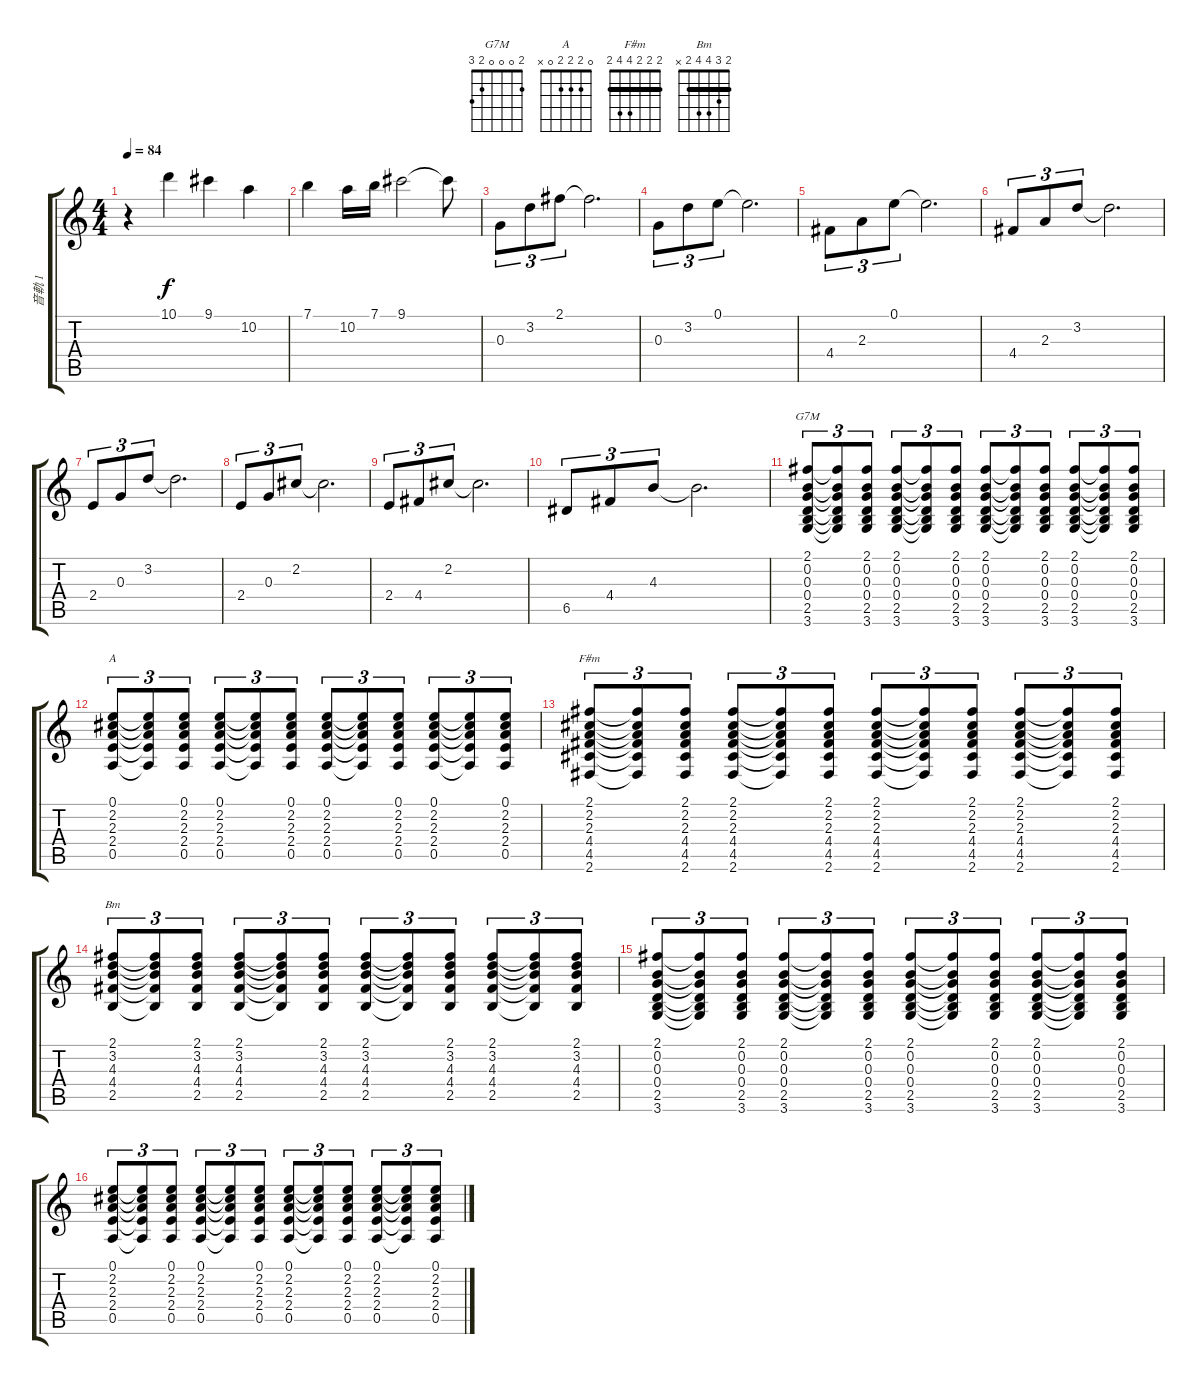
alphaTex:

\track ("音軌 1" "音軌 1") {instrument acousticguitarnylon}
\staff {score tabs}
\tuning (E4 B3 G3 D3 A2 E2) {hide}
\chord ("G7M" 2 0 0 0 2 3)
\chord ("A" 0 2 2 2 0 x)
\chord ("F#m" 2 2 2 4 4 2) {barre 2}
\chord ("Bm" 2 3 4 4 2 x) {barre 2}
\ts (4 4)
\tempo 84
\clef g2
\ks c
r.4{dy f} 10.1.4 9.1.4 10.2.4 |
7.1.4 10.2.16 7.1.16 9.1.2 9.1{t}.8 |
0.3.8{tu (3 2)} 3.2.8{tu (3 2)} 2.1.8{tu (3 2)} 2.1{t}.2{d} |
0.3.8{tu (3 2)} 3.2.8{tu (3 2)} 0.1.8{tu (3 2)} 0.1{t}.2{d} |
4.4.8{tu (3 2)} 2.3.8{tu (3 2)} 0.1.8{tu (3 2)} 0.1{t}.2{d} |
4.4.8{tu (3 2)} 2.3.8{tu (3 2)} 3.2.8{tu (3 2)} 3.2{t}.2{d} |
2.4.8{tu (3 2)} 0.3.8{tu (3 2)} 3.2.8{tu (3 2)} 3.2{t}.2{d} |
2.4.8{tu (3 2)} 0.3.8{tu (3 2)} 2.2.8{tu (3 2)} 2.2{t}.2{d} |
2.4.8{tu (3 2)} 4.4.8{tu (3 2)} 2.2.8{tu (3 2)} 2.2{t}.2{d} |
6.5.8{tu (3 2)} 4.4.8{tu (3 2)} 4.3.8{tu (3 2)} 4.3{t}.2{d} |
(2.1 0.2 0.3 0.4 2.5 3.6).8{tu (3 2) ch "G7M"} (2.1{t} 0.2{t} 0.3{t} 0.4{t} 2.5{t} 3.6{t}).8{tu (3 2)} (2.1 0.2 0.3 0.4 2.5 3.6).8{tu (3 2)} (2.1 0.2 0.3 0.4 2.5 3.6).8{tu (3 2)} (2.1{t} 0.2{t} 0.3{t} 0.4{t} 2.5{t} 3.6{t}).8{tu (3 2)} (2.1 0.2 0.3 0.4 2.5 3.6).8{tu (3 2)} (2.1 0.2 0.3 0.4 2.5 3.6).8{tu (3 2)} (2.1{t} 0.2{t} 0.3{t} 0.4{t} 2.5{t} 3.6{t}).8{tu (3 2)} (2.1 0.2 0.3 0.4 2.5 3.6).8{tu (3 2)} (2.1 0.2 0.3 0.4 2.5 3.6).8{tu (3 2)} (2.1{t} 0.2{t} 0.3{t} 0.4{t} 2.5{t} 3.6{t}).8{tu (3 2)} (2.1 0.2 0.3 0.4 2.5 3.6).8{tu (3 2)} |
(0.1 2.2 2.3 2.4 0.5).8{tu (3 2) ch "A"} (0.1{t} 2.2{t} 2.3{t} 2.4{t} 0.5{t}).8{tu (3 2)} (0.1 2.2 2.3 2.4 0.5).8{tu (3 2)} (0.1 2.2 2.3 2.4 0.5).8{tu (3 2)} (0.1{t} 2.2{t} 2.3{t} 2.4{t} 0.5{t}).8{tu (3 2)} (0.1 2.2 2.3 2.4 0.5).8{tu (3 2)} (0.1 2.2 2.3 2.4 0.5).8{tu (3 2)} (0.1{t} 2.2{t} 2.3{t} 2.4{t} 0.5{t}).8{tu (3 2)} (0.1 2.2 2.3 2.4 0.5).8{tu (3 2)} (0.1 2.2 2.3 2.4 0.5).8{tu (3 2)} (0.1{t} 2.2{t} 2.3{t} 2.4{t} 0.5{t}).8{tu (3 2)} (0.1 2.2 2.3 2.4 0.5).8{tu (3 2)} |
(2.1 2.2 2.3 4.4 4.5 2.6).8{tu (3 2) ch "F#m"} (2.1{t} 2.2{t} 2.3{t} 4.4{t} 4.5{t} 2.6{t}).8{tu (3 2)} (2.1 2.2 2.3 4.4 4.5 2.6).8{tu (3 2)} (2.1 2.2 2.3 4.4 4.5 2.6).8{tu (3 2)} (2.1{t} 2.2{t} 2.3{t} 4.4{t} 4.5{t} 2.6{t}).8{tu (3 2)} (2.1 2.2 2.3 4.4 4.5 2.6).8{tu (3 2)} (2.1 2.2 2.3 4.4 4.5 2.6).8{tu (3 2)} (2.1{t} 2.2{t} 2.3{t} 4.4{t} 4.5{t} 2.6{t}).8{tu (3 2)} (2.1 2.2 2.3 4.4 4.5 2.6).8{tu (3 2)} (2.1 2.2 2.3 4.4 4.5 2.6).8{tu (3 2)} (2.1{t} 2.2{t} 2.3{t} 4.4{t} 4.5{t} 2.6{t}).8{tu (3 2)} (2.1 2.2 2.3 4.4 4.5 2.6).8{tu (3 2)} |
(2.1 3.2 4.3 4.4 2.5).8{tu (3 2) ch "Bm"} (2.1{t} 3.2{t} 4.3{t} 4.4{t} 2.5{t}).8{tu (3 2)} (2.1 3.2 4.3 4.4 2.5).8{tu (3 2)} (2.1 3.2 4.3 4.4 2.5).8{tu (3 2)} (2.1{t} 3.2{t} 4.3{t} 4.4{t} 2.5{t}).8{tu (3 2)} (2.1 3.2 4.3 4.4 2.5).8{tu (3 2)} (2.1 3.2 4.3 4.4 2.5).8{tu (3 2)} (2.1{t} 3.2{t} 4.3{t} 4.4{t} 2.5{t}).8{tu (3 2)} (2.1 3.2 4.3 4.4 2.5).8{tu (3 2)} (2.1 3.2 4.3 4.4 2.5).8{tu (3 2)} (2.1{t} 3.2{t} 4.3{t} 4.4{t} 2.5{t}).8{tu (3 2)} (2.1 3.2 4.3 4.4 2.5).8{tu (3 2)} |
(2.1 0.2 0.3 0.4 2.5 3.6).8{tu (3 2)} (2.1{t} 0.2{t} 0.3{t} 0.4{t} 2.5{t} 3.6{t}).8{tu (3 2)} (2.1 0.2 0.3 0.4 2.5 3.6).8{tu (3 2)} (2.1 0.2 0.3 0.4 2.5 3.6).8{tu (3 2)} (2.1{t} 0.2{t} 0.3{t} 0.4{t} 2.5{t} 3.6{t}).8{tu (3 2)} (2.1 0.2 0.3 0.4 2.5 3.6).8{tu (3 2)} (2.1 0.2 0.3 0.4 2.5 3.6).8{tu (3 2)} (2.1{t} 0.2{t} 0.3{t} 0.4{t} 2.5{t} 3.6{t}).8{tu (3 2)} (2.1 0.2 0.3 0.4 2.5 3.6).8{tu (3 2)} (2.1 0.2 0.3 0.4 2.5 3.6).8{tu (3 2)} (2.1{t} 0.2{t} 0.3{t} 0.4{t} 2.5{t} 3.6{t}).8{tu (3 2)} (2.1 0.2 0.3 0.4 2.5 3.6).8{tu (3 2)} |
(0.1 2.2 2.3 2.4 0.5).8{tu (3 2)} (0.1{t} 2.2{t} 2.3{t} 2.4{t} 0.5{t}).8{tu (3 2)} (0.1 2.2 2.3 2.4 0.5).8{tu (3 2)} (0.1 2.2 2.3 2.4 0.5).8{tu (3 2)} (0.1{t} 2.2{t} 2.3{t} 2.4{t} 0.5{t}).8{tu (3 2)} (0.1 2.2 2.3 2.4 0.5).8{tu (3 2)} (0.1 2.2 2.3 2.4 0.5).8{tu (3 2)} (0.1{t} 2.2{t} 2.3{t} 2.4{t} 0.5{t}).8{tu (3 2)} (0.1 2.2 2.3 2.4 0.5).8{tu (3 2)} (0.1 2.2 2.3 2.4 0.5).8{tu (3 2)} (0.1{t} 2.2{t} 2.3{t} 2.4{t} 0.5{t}).8{tu (3 2)} (0.1 2.2 2.3 2.4 0.5).8{tu (3 2)}
